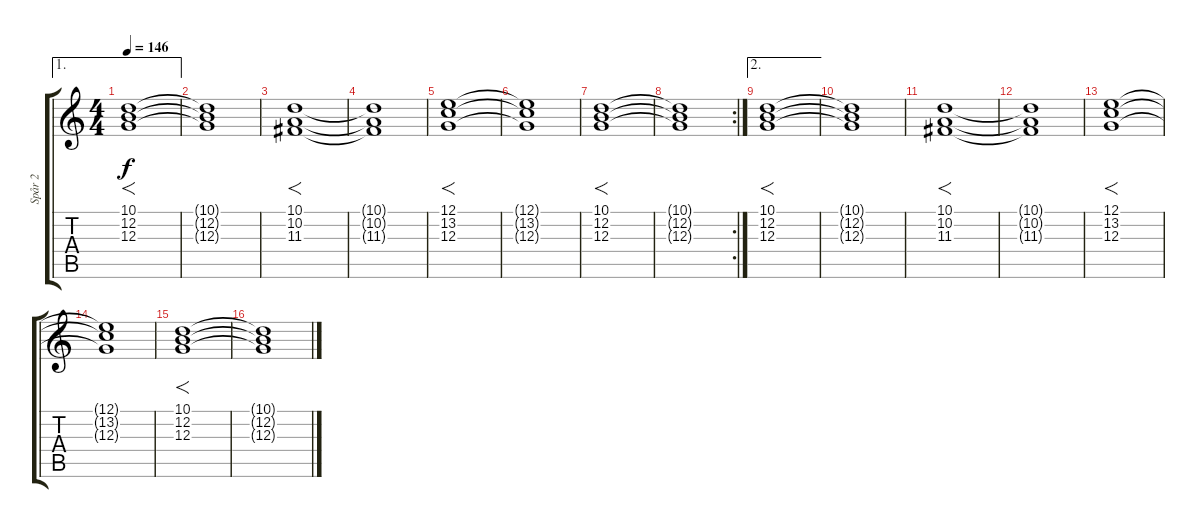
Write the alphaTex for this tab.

\track ("Spår 2" "Spår 2") {instrument stringensemble2}
\staff {score tabs}
\tuning (E4 B3 G3 D3 A2 E2) {hide}
\ae 1
\ts (4 4)
\tempo 146
\clef g2
\ks c
(10.1 12.2 12.3).1{f dy f} |
(10.1{t} 12.2{t} 12.3{t}).1 |
(10.1 10.2 11.3).1{f} |
(10.1{t} 10.2{t} 11.3{t}).1 |
(12.1 13.2 12.3).1{f} |
(12.1{t} 13.2{t} 12.3{t}).1 |
(10.1 12.2 12.3).1{f} |
\rc 2
(10.1{t} 12.2{t} 12.3{t}).1 |
\ae 2
(10.1 12.2 12.3).1{f volume 8} |
(10.1{t} 12.2{t} 12.3{t}).1 |
(10.1 10.2 11.3).1{f volume 6} |
(10.1{t} 10.2{t} 11.3{t}).1 |
(12.1 13.2 12.3).1{f volume 5} |
(12.1{t} 13.2{t} 12.3{t}).1 |
(10.1 12.2 12.3).1{f volume 2} |
(10.1{t} 12.2{t} 12.3{t}).1
